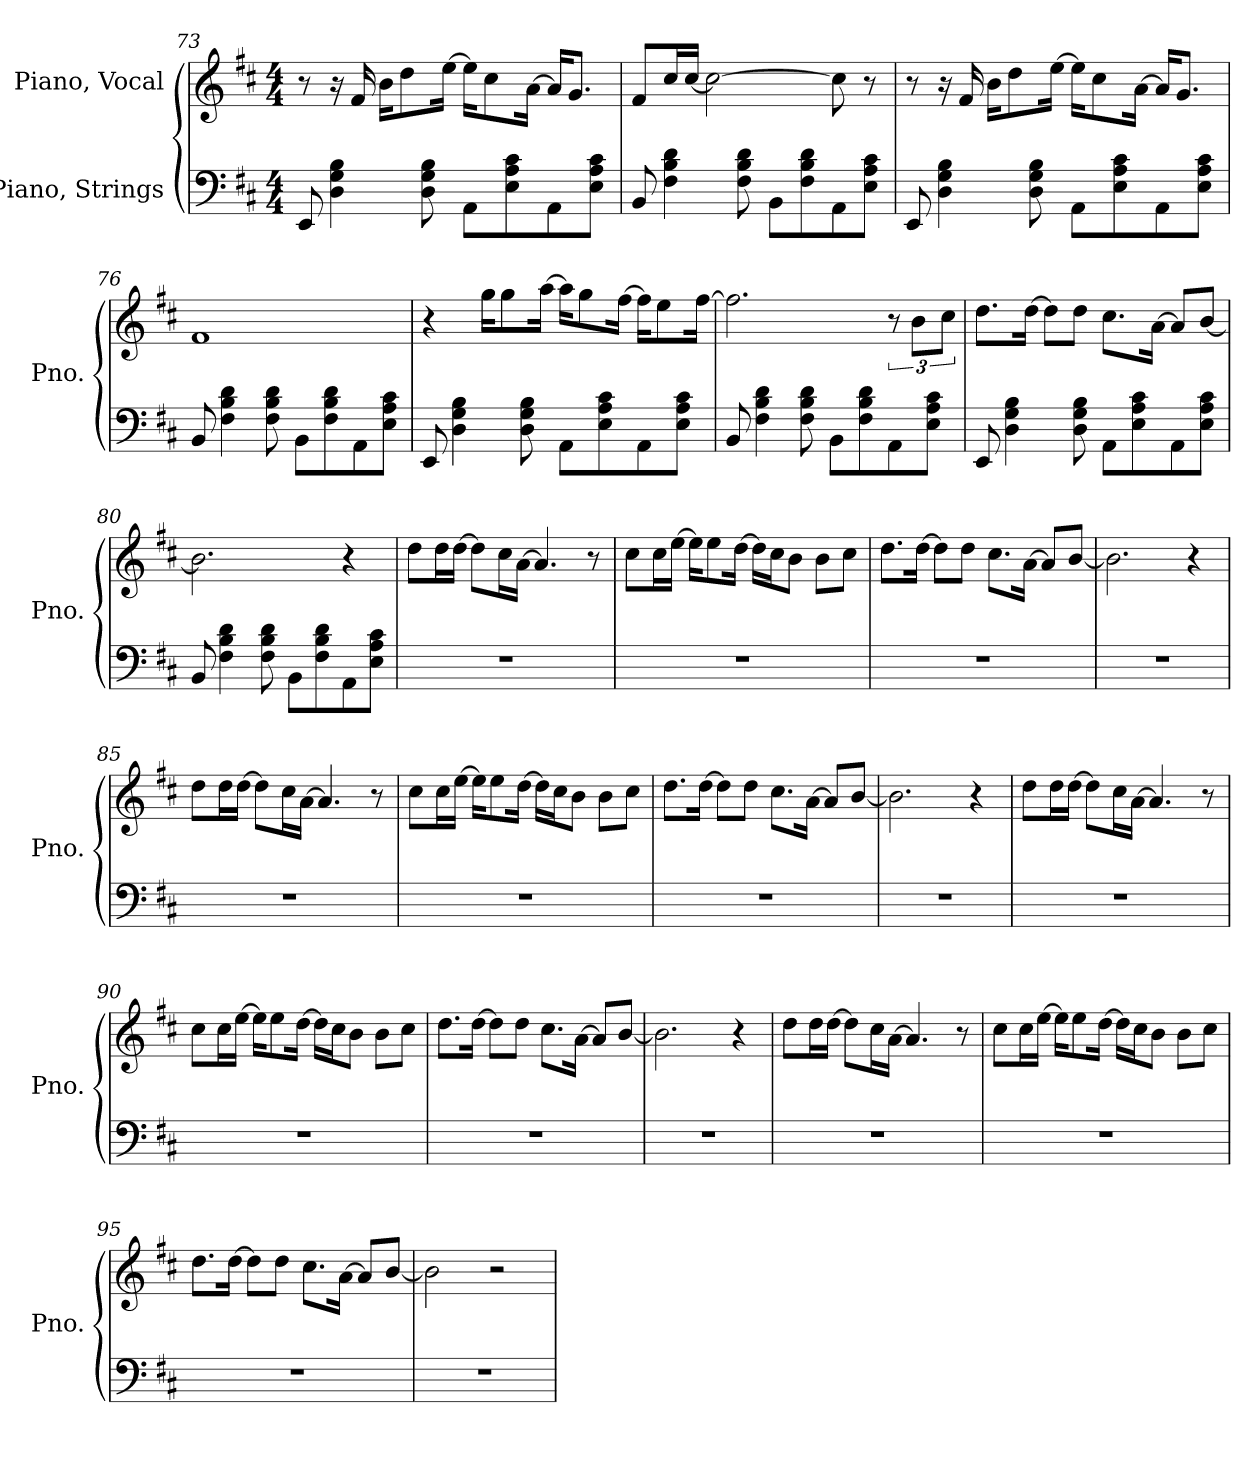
**kern	**kern
*part2	*part1
*staff2	*staff1
*I"Piano, Strings	*I"Piano, Vocal
*I'Pno.	*I'Pno.
!!LO:LB:g=z
*clefF4	*clefG2
*k[f#c#]	*k[f#c#]
*M4/4	*M4/4
=73	=73
8EE/	8r
4D\ 4G\ 4B\	16r
.	16f#/
.	16b\KL
.	8dd\
8D\ 8G\ 8B\	.
.	[16ee\Jk
8AA\L	16ee\KL]
.	8cc#\
8E\ 8A\ 8c#\	.
.	[16a\Jk
8AA\	16a/KL]
.	8.g/J
8E\ 8A\ 8c#\J	.
=74	=74
8BB/	8f#/L
4F#\ 4B\ 4d\	16cc#/L
.	[16cc#/JJ
.	2cc#\_
8F#\ 8B\ 8d\	.
8BB\L	.
8F#\ 8B\ 8d\	.
8AA\	8cc#\]
8E\ 8A\ 8c#\J	8r
=75	=75
8EE/	8r
4D\ 4G\ 4B\	16r
.	16f#/
.	16b\KL
.	8dd\
8D\ 8G\ 8B\	.
.	[16ee\Jk
8AA\L	16ee\KL]
.	8cc#\
8E\ 8A\ 8c#\	.
.	[16a\Jk
8AA\	16a/KL]
.	8.g/J
8E\ 8A\ 8c#\J	.
!!LO:LB:g=z
=76	=76
8BB/	1f#
4F#\ 4B\ 4d\	.
8F#\ 8B\ 8d\	.
8BB\L	.
8F#\ 8B\ 8d\	.
8AA\	.
8E\ 8A\ 8c#\J	.
=77	=77
8EE/	4r
4D\ 4G\ 4B\	.
.	16gg\KL
.	8gg\
8D\ 8G\ 8B\	.
.	[16aa\Jk
8AA\L	16aa\KL]
.	8gg\
8E\ 8A\ 8c#\	.
.	[16ff#\Jk
8AA\	16ff#\KL]
.	8ee\
8E\ 8A\ 8c#\J	.
.	[16ff#\Jk
=78	=78
8BB/	2.ff#\]
4F#\ 4B\ 4d\	.
8F#\ 8B\ 8d\	.
8BB\L	.
8F#\ 8B\ 8d\	.
8AA\	12r
.	12b\L
8E\ 8A\ 8c#\J	.
.	12cc#\J
=79	=79
8EE/	8.dd\L
4D\ 4G\ 4B\	.
.	[16dd\Jk
.	8dd\L]
8D\ 8G\ 8B\	8dd\J
8AA\L	8.cc#\L
8E\ 8A\ 8c#\	.
.	[16a\Jk
8AA\	8a/L]
8E\ 8A\ 8c#\J	[8b/J
!!LO:LB:g=z
=80	=80
8BB/	2.b\]
4F#\ 4B\ 4d\	.
8F#\ 8B\ 8d\	.
8BB\L	.
8F#\ 8B\ 8d\	.
8AA\	4r
8E\ 8A\ 8c#\J	.
=81	=81
1r	8dd\L
.	16dd\L
.	[16dd\JJ
.	8dd\L]
.	16cc#\L
.	[16a\JJ
.	4.a/]
.	8r
=82	=82
1r	8cc#\L
.	16cc#\L
.	[16ee\JJ
.	16ee\KL]
.	8ee\
.	[16dd\Jk
.	16dd\LL]
.	16cc#\J
.	8b\J
.	8b\L
.	8cc#\J
=83	=83
1r	8.dd\L
.	[16dd\Jk
.	8dd\L]
.	8dd\J
.	8.cc#\L
.	[16a\Jk
.	8a/L]
.	[8b/J
=84	=84
1r	2.b\]
.	4r
!!LO:LB:g=z
=85	=85
1r	8dd\L
.	16dd\L
.	[16dd\JJ
.	8dd\L]
.	16cc#\L
.	[16a\JJ
.	4.a/]
.	8r
=86	=86
1r	8cc#\L
.	16cc#\L
.	[16ee\JJ
.	16ee\KL]
.	8ee\
.	[16dd\Jk
.	16dd\LL]
.	16cc#\J
.	8b\J
.	8b\L
.	8cc#\J
=87	=87
1r	8.dd\L
.	[16dd\Jk
.	8dd\L]
.	8dd\J
.	8.cc#\L
.	[16a\Jk
.	8a/L]
.	[8b/J
=88	=88
1r	2.b\]
.	4r
=89	=89
1r	8dd\L
.	16dd\L
.	[16dd\JJ
.	8dd\L]
.	16cc#\L
.	[16a\JJ
.	4.a/]
.	8r
!!LO:LB:g=z
=90	=90
1r	8cc#\L
.	16cc#\L
.	[16ee\JJ
.	16ee\KL]
.	8ee\
.	[16dd\Jk
.	16dd\LL]
.	16cc#\J
.	8b\J
.	8b\L
.	8cc#\J
=91	=91
1r	8.dd\L
.	[16dd\Jk
.	8dd\L]
.	8dd\J
.	8.cc#\L
.	[16a\Jk
.	8a/L]
.	[8b/J
=92	=92
1r	2.b\]
.	4r
=93	=93
1r	8dd\L
.	16dd\L
.	[16dd\JJ
.	8dd\L]
.	16cc#\L
.	[16a\JJ
.	4.a/]
.	8r
!!LO:PB:g=z
=94	=94
1r	8cc#\L
.	16cc#\L
.	[16ee\JJ
.	16ee\KL]
.	8ee\
.	[16dd\Jk
.	16dd\LL]
.	16cc#\J
.	8b\J
.	8b\L
.	8cc#\J
=95	=95
1r	8.dd\L
.	[16dd\Jk
.	8dd\L]
.	8dd\J
.	8.cc#\L
.	[16a\Jk
.	8a/L]
.	[8b/J
=96	=96
1r	2b\]
.	2r
=	=
*-	*-
